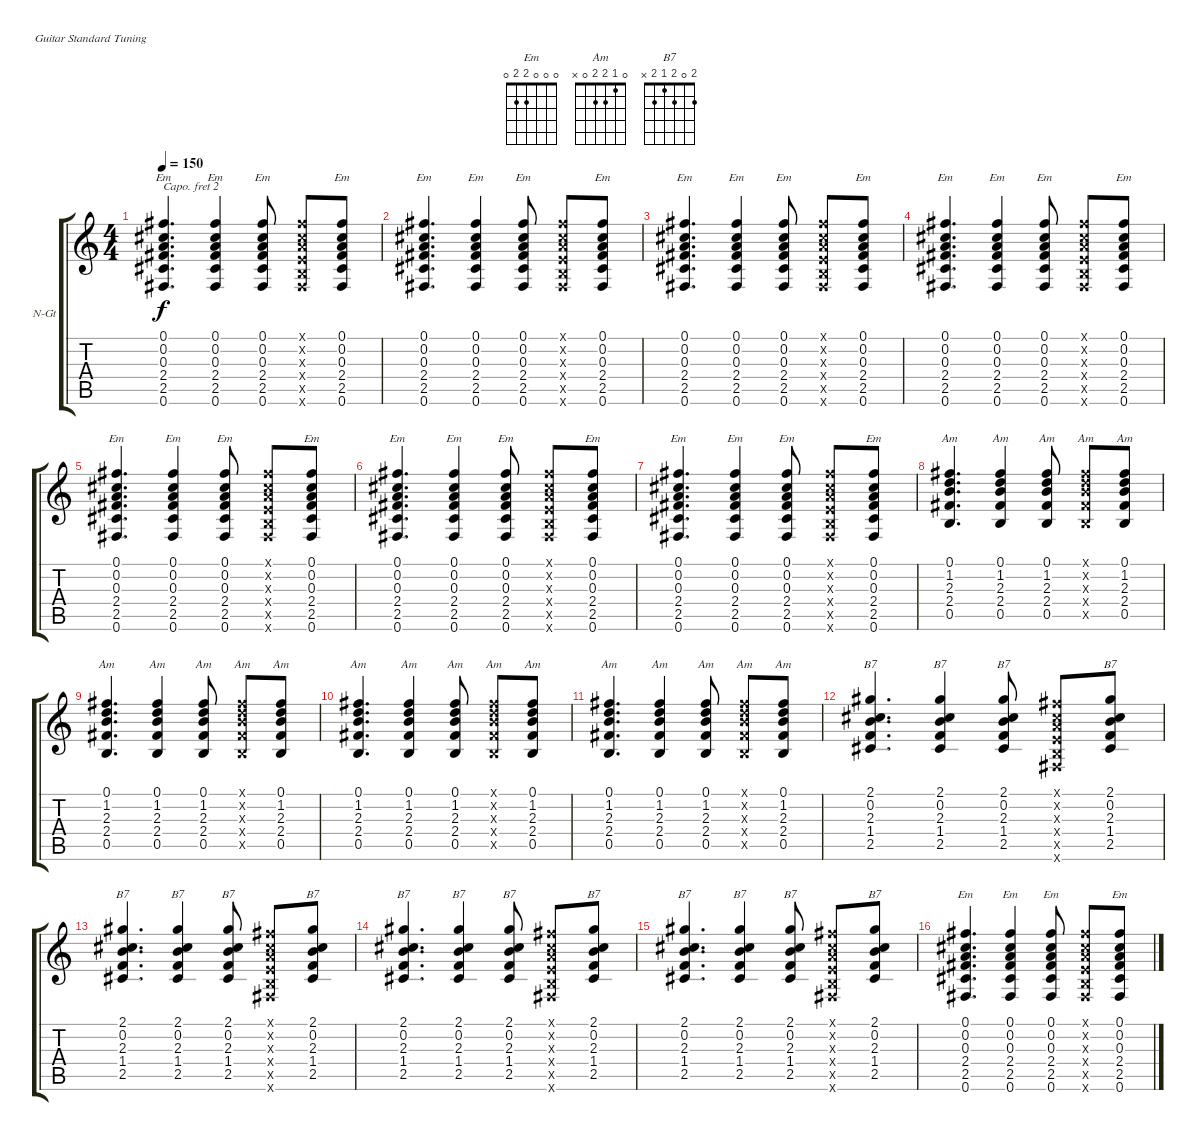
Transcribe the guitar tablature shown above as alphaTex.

\bracketExtendMode groupsimilarinstruments
\firstSystemTrackNameOrientation horizontal
\otherSystemsTrackNameOrientation horizontal
\track ("Rythm Guitars" "N-Gt") {instrument acousticguitarnylon}
\staff {score tabs}
\capo 2
\tuning (E4 B3 G3 D3 A2 E2)
\chord ("Em" 0 0 0 2 2 0) {showfingering false}
\chord ("Am" 0 1 2 2 0 x)
\chord ("B7" 2 0 2 1 2 x) {showfingering false}
\ts (4 4)
\tempo 150
\clef g2
\ks c
(0.1 0.2 0.3 2.4 2.5 0.6).4{d ch "Em" dy f} (0.1 0.2 0.3 2.4 2.5 0.6).4{ch "Em"} (0.1 0.2 0.3 2.4 2.5 0.6).8{ch "Em"} (0.1{x} 0.2{x} 0.3{x} 0.4{x} 0.5{x} 0.6{x}).8 (0.1 0.2 0.3 2.4 2.5 0.6).8{ch "Em"} |
(0.1 0.2 0.3 2.4 2.5 0.6).4{d ch "Em"} (0.1 0.2 0.3 2.4 2.5 0.6).4{ch "Em"} (0.1 0.2 0.3 2.4 2.5 0.6).8{ch "Em"} (0.1{x} 0.2{x} 0.3{x} 0.4{x} 0.5{x} 0.6{x}).8 (0.1 0.2 0.3 2.4 2.5 0.6).8{ch "Em"} |
(0.1 0.2 0.3 2.4 2.5 0.6).4{d ch "Em"} (0.1 0.2 0.3 2.4 2.5 0.6).4{ch "Em"} (0.1 0.2 0.3 2.4 2.5 0.6).8{ch "Em"} (0.1{x} 0.2{x} 0.3{x} 0.4{x} 0.5{x} 0.6{x}).8 (0.1 0.2 0.3 2.4 2.5 0.6).8{ch "Em"} |
(0.1 0.2 0.3 2.4 2.5 0.6).4{d ch "Em"} (0.1 0.2 0.3 2.4 2.5 0.6).4{ch "Em"} (0.1 0.2 0.3 2.4 2.5 0.6).8{ch "Em"} (0.1{x} 0.2{x} 0.3{x} 0.4{x} 0.5{x} 0.6{x}).8 (0.1 0.2 0.3 2.4 2.5 0.6).8{ch "Em"} |
(0.1 0.2 0.3 2.4 2.5 0.6).4{d ch "Em"} (0.1 0.2 0.3 2.4 2.5 0.6).4{ch "Em"} (0.1 0.2 0.3 2.4 2.5 0.6).8{ch "Em"} (0.1{x} 0.2{x} 0.3{x} 0.4{x} 0.5{x} 0.6{x}).8 (0.1 0.2 0.3 2.4 2.5 0.6).8{ch "Em"} |
(0.1 0.2 0.3 2.4 2.5 0.6).4{d ch "Em"} (0.1 0.2 0.3 2.4 2.5 0.6).4{ch "Em"} (0.1 0.2 0.3 2.4 2.5 0.6).8{ch "Em"} (0.1{x} 0.2{x} 0.3{x} 0.4{x} 0.5{x} 0.6{x}).8 (0.1 0.2 0.3 2.4 2.5 0.6).8{ch "Em"} |
(0.1 0.2 0.3 2.4 2.5 0.6).4{d ch "Em"} (0.1 0.2 0.3 2.4 2.5 0.6).4{ch "Em"} (0.1 0.2 0.3 2.4 2.5 0.6).8{ch "Em"} (0.1{x} 0.2{x} 0.3{x} 0.4{x} 0.5{x} 0.6{x}).8 (0.1 0.2 0.3 2.4 2.5 0.6).8{ch "Em"} |
(0.1 1.2 2.3 2.4 0.5).4{d ch "Am"} (0.1 1.2 2.3 2.4 0.5).4{ch "Am"} (0.1 1.2 2.3 2.4 0.5).8{ch "Am"} (0.1{x} 1.2{x} 2.3{x} 2.4{x} 0.5{x}).8{ch "Am"} (0.1 1.2 2.3 2.4 0.5).8{ch "Am"} |
(0.1 1.2 2.3 2.4 0.5).4{d ch "Am"} (0.1 1.2 2.3 2.4 0.5).4{ch "Am"} (0.1 1.2 2.3 2.4 0.5).8{ch "Am"} (0.1{x} 1.2{x} 2.3{x} 2.4{x} 0.5{x}).8{ch "Am"} (0.1 1.2 2.3 2.4 0.5).8{ch "Am"} |
(0.1 1.2 2.3 2.4 0.5).4{d ch "Am"} (0.1 1.2 2.3 2.4 0.5).4{ch "Am"} (0.1 1.2 2.3 2.4 0.5).8{ch "Am"} (0.1{x} 1.2{x} 2.3{x} 2.4{x} 0.5{x}).8{ch "Am"} (0.1 1.2 2.3 2.4 0.5).8{ch "Am"} |
(0.1 1.2 2.3 2.4 0.5).4{d ch "Am"} (0.1 1.2 2.3 2.4 0.5).4{ch "Am"} (0.1 1.2 2.3 2.4 0.5).8{ch "Am"} (0.1{x} 1.2{x} 2.3{x} 2.4{x} 0.5{x}).8{ch "Am"} (0.1 1.2 2.3 2.4 0.5).8{ch "Am"} |
(2.1 0.2 2.3 1.4 2.5).4{d ch "B7"} (2.1 0.2 2.3 1.4 2.5).4{ch "B7"} (2.1 0.2 2.3 1.4 2.5).8{ch "B7"} (0.1{x} 0.2{x} 0.3{x} 0.4{x} 0.5{x} 0.6{x}).8 (2.1 0.2 2.3 1.4 2.5).8{ch "B7"} |
(2.1 0.2 2.3 1.4 2.5).4{d ch "B7"} (2.1 0.2 2.3 1.4 2.5).4{ch "B7"} (2.1 0.2 2.3 1.4 2.5).8{ch "B7"} (0.1{x} 0.2{x} 0.3{x} 0.4{x} 0.5{x} 0.6{x}).8 (2.1 0.2 2.3 1.4 2.5).8{ch "B7"} |
(2.1 0.2 2.3 1.4 2.5).4{d ch "B7"} (2.1 0.2 2.3 1.4 2.5).4{ch "B7"} (2.1 0.2 2.3 1.4 2.5).8{ch "B7"} (0.1{x} 0.2{x} 0.3{x} 0.4{x} 0.5{x} 0.6{x}).8 (2.1 0.2 2.3 1.4 2.5).8{ch "B7"} |
(2.1 0.2 2.3 1.4 2.5).4{d ch "B7"} (2.1 0.2 2.3 1.4 2.5).4{ch "B7"} (2.1 0.2 2.3 1.4 2.5).8{ch "B7"} (0.1{x} 0.2{x} 0.3{x} 0.4{x} 0.5{x} 0.6{x}).8 (2.1 0.2 2.3 1.4 2.5).8{ch "B7"} |
(0.1 0.2 0.3 2.4 2.5 0.6).4{d ch "Em"} (0.1 0.2 0.3 2.4 2.5 0.6).4{ch "Em"} (0.1 0.2 0.3 2.4 2.5 0.6).8{ch "Em"} (0.1{x} 0.2{x} 0.3{x} 0.4{x} 0.5{x} 0.6{x}).8 (0.1 0.2 0.3 2.4 2.5 0.6).8{ch "Em"}
